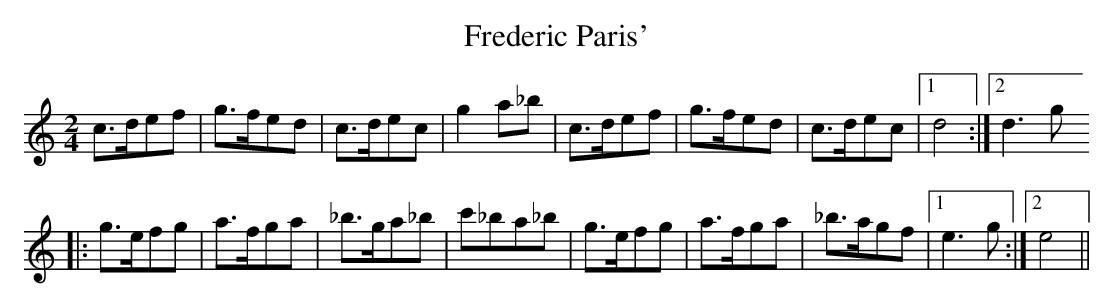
X:1
T:Frederic Paris'
L:1/8
M:2/4
K:C major
c>def|g>fed|c>dec|g2a_b|c>def|g>fed|c>dec|1d4:|2d3g
|:g>efg|a>fga|_b>ga_b|c'_ba_b|g>efg|a>fga|_b>agf|1e3g:|2e4||
